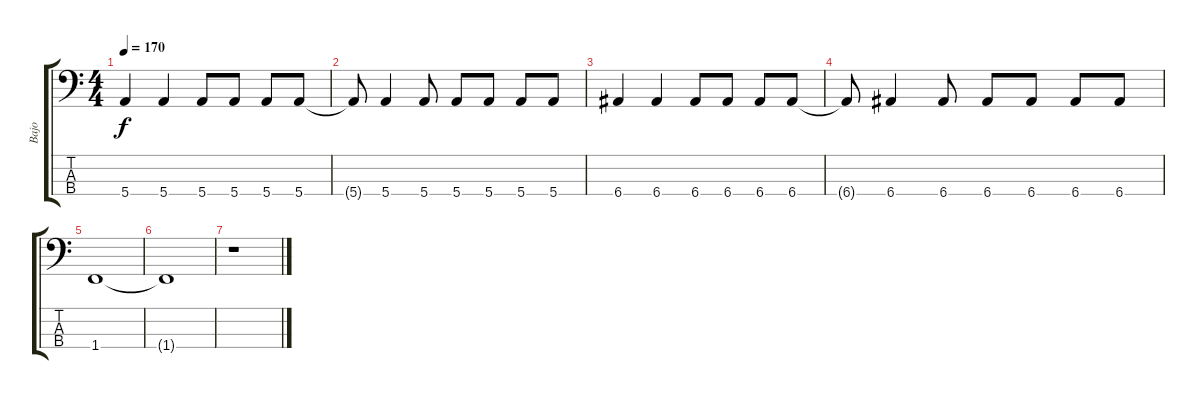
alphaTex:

\track ("Bajo" "Bajo") {instrument electricbasspick}
\staff {score tabs}
\tuning (G2 D2 A1 E1) {hide}
\ts (4 4)
\tempo 170
\clef f4
\ks c
5.4.4{dy f} 5.4.4 5.4.8 5.4.8 5.4.8 5.4.8 |
5.4{t}.8 5.4.4 5.4.8 5.4.8 5.4.8 5.4.8 5.4.8 |
6.4.4 6.4.4 6.4.8 6.4.8 6.4.8 6.4.8 |
6.4{t}.8 6.4.4 6.4.8 6.4.8 6.4.8 6.4.8 6.4.8 |
1.4.1 |
1.4{t}.1 |
r.1
